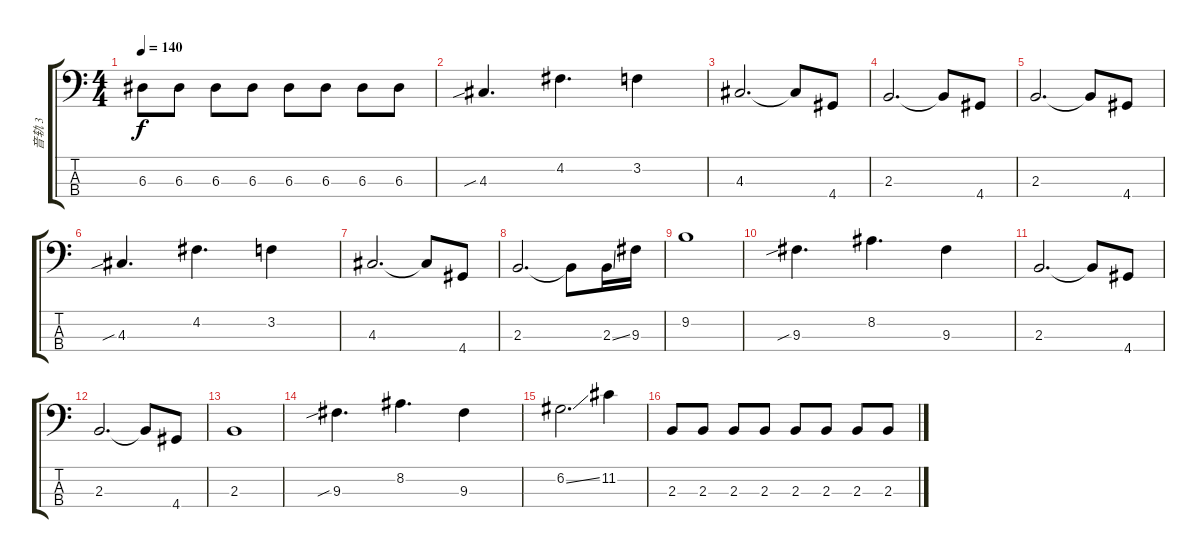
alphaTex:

\track ("音轨 3" "音轨 3") {instrument electricbassfinger}
\staff {score tabs}
\tuning (G2 D2 A1 E1) {hide}
\ts (4 4)
\tempo 140
\clef f4
\ks c
6.3.8{dy f} 6.3.8 6.3.8 6.3.8 6.3.8 6.3.8 6.3.8 6.3.8 |
4.3{sib}.4{d} 4.2.4{d} 3.2.4 |
4.3.2{d} 4.3{t}.8 4.4.8 |
2.3.2{d} 2.3{t}.8 4.4.8 |
2.3.2{d} 2.3{t}.8 4.4.8 |
4.3{sib}.4{d} 4.2.4{d} 3.2.4 |
4.3.2{d} 4.3{t}.8 4.4.8 |
2.3.2{d} 2.3{t}.8 2.3{ss}.16 9.3.16 |
9.2.1 |
9.3{sib}.4{d} 8.2.4{d} 9.3.4 |
2.3.2{d} 2.3{t}.8 4.4.8 |
2.3.2{d} 2.3{t}.8 4.4.8 |
2.3.1{txt ""} |
9.3{sib}.4{d} 8.2.4{d} 9.3.4 |
6.2{ss}.2{d} 11.2.4 |
2.3.8 2.3.8 2.3.8 2.3.8 2.3.8 2.3.8 2.3.8 2.3.8
